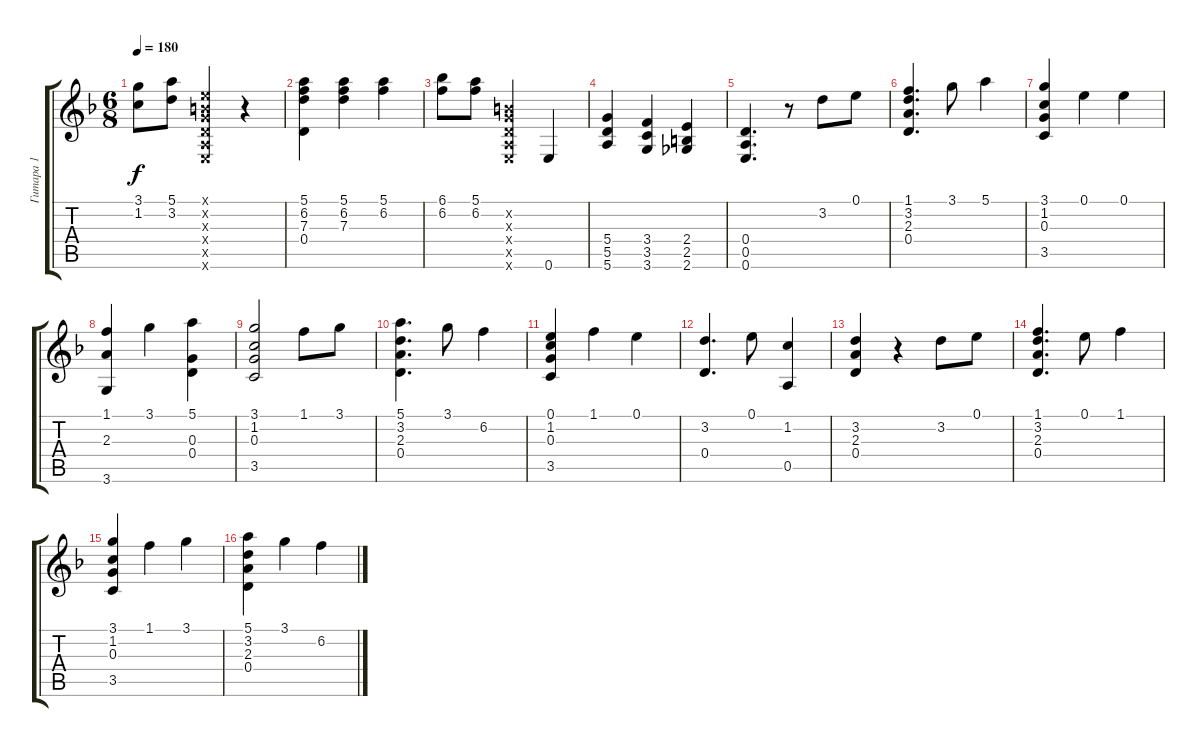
\track ("Гитара 1" "Гитара 1") {instrument acousticguitarsteel}
\staff {score tabs}
\tuning (E4 B3 G3 D3 A2 E2) {hide}
\ts (6 8)
\tempo 180
\clef g2
\ks f
(3.1 1.2).8{dy f} (5.1 3.2).8 (0.1{x} 0.2{x} 0.3{x} 0.4{x} 0.5{x} 0.6{x}).4 r.4 |
(5.1 6.2 7.3 0.4).4 (5.1 6.2 7.3).4 (5.1 6.2).4 |
(6.1 6.2).8 (5.1 6.2).8 (0.2{x} 0.3{x} 0.4{x} 0.5{x} 0.6{x}).4 0.6.4 |
(5.4 5.5 5.6).4 (3.4 3.5 3.6).4 (2.4 2.5 2.6).4 |
(0.4 0.5 0.6).4{d} r.8 3.2.8 0.1.8 |
(1.1 3.2 2.3 0.4).4{d} 3.1.8 5.1.4 |
(3.1 1.2 0.3 3.5).4 0.1.4 0.1.4 |
(1.1 2.3 3.6).4 3.1.4 (5.1 0.3 0.4).4 |
(3.1 1.2 0.3 3.5).2 1.1.8 3.1.8 |
(5.1 3.2 2.3 0.4).4{d} 3.1.8 6.2.4 |
(0.1 1.2 0.3 3.5).4 1.1.4 0.1.4 |
(3.2 0.4).4{d} 0.1.8 (1.2 0.5).4 |
(3.2 2.3 0.4).4 r.4 3.2.8 0.1.8 |
(1.1 3.2 2.3 0.4).4{d} 0.1.8 1.1.4 |
(3.1 1.2 0.3 3.5).4 1.1.4 3.1.4 |
(5.1 3.2 2.3 0.4).4 3.1.4 6.2.4
